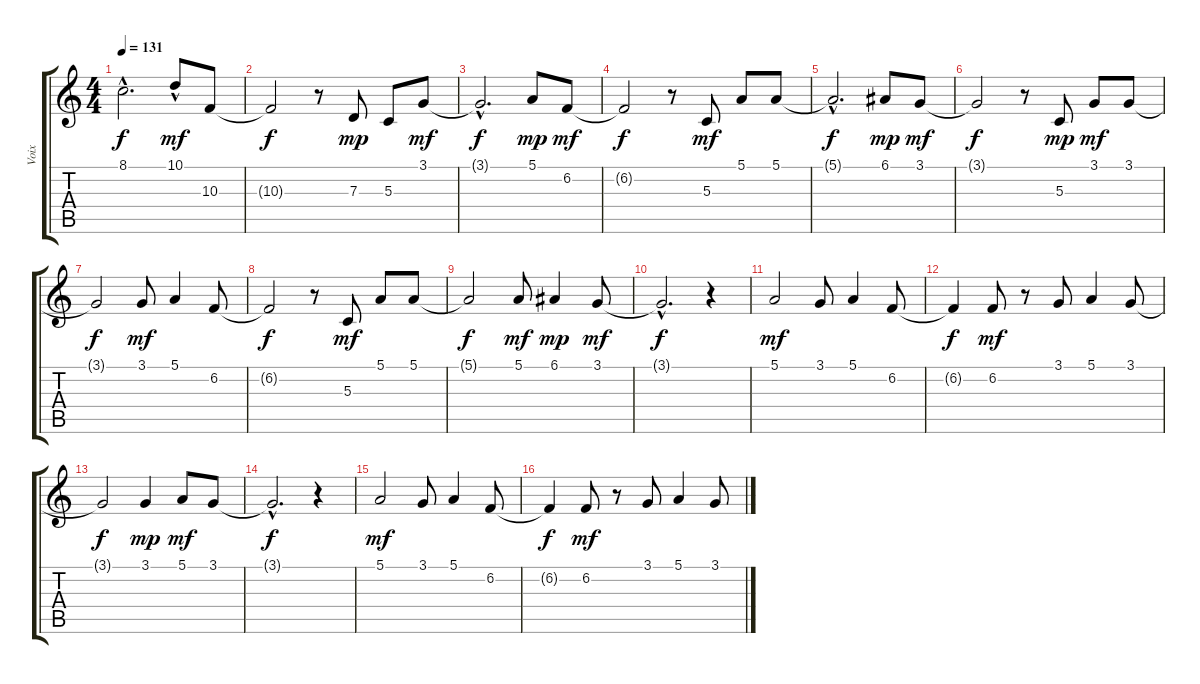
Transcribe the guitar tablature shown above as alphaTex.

\track ("Voix" "Voix") {instrument voiceoohs}
\staff {score tabs}
\tuning (E4 B3 G3 D3 A2 E2) {hide}
\ts (4 4)
\tempo 131
\clef g2
\ks c
8.1{hac t}.2{d dy f} 10.1{hac}.8{dy mf} 10.3.8 |
10.3{t}.2{dy f} r.8 7.3.8{dy mp} 5.3.8 3.1.8{dy mf} |
3.1{hac t}.2{d dy f} 5.1.8{dy mp} 6.2.8{dy mf} |
6.2{t}.2{dy f} r.8 5.3.8{dy mf} 5.1.8 5.1.8 |
5.1{hac t}.2{d dy f} 6.1.8{dy mp} 3.1.8{dy mf} |
3.1{t}.2{dy f} r.8 5.3.8{dy mp} 3.1.8{dy mf} 3.1.8 |
3.1{t}.2{dy f} 3.1.8{dy mf} 5.1.4 6.2.8 |
6.2{t}.2{dy f} r.8 5.3.8{dy mf} 5.1.8 5.1.8 |
5.1{t}.2{dy f} 5.1.8{dy mf} 6.1.4{dy mp} 3.1.8{dy mf} |
3.1{hac t}.2{d dy f} r.4 |
5.1.2{dy mf} 3.1.8 5.1.4 6.2.8 |
6.2{t}.4{dy f} 6.2.8{dy mf} r.8 3.1.8 5.1.4 3.1.8 |
3.1{t}.2{dy f} 3.1.4{dy mp} 5.1.8{dy mf} 3.1.8 |
3.1{hac t}.2{d dy f} r.4 |
5.1.2{dy mf} 3.1.8 5.1.4 6.2.8 |
6.2{t}.4{dy f} 6.2.8{dy mf} r.8 3.1.8 5.1.4 3.1.8
